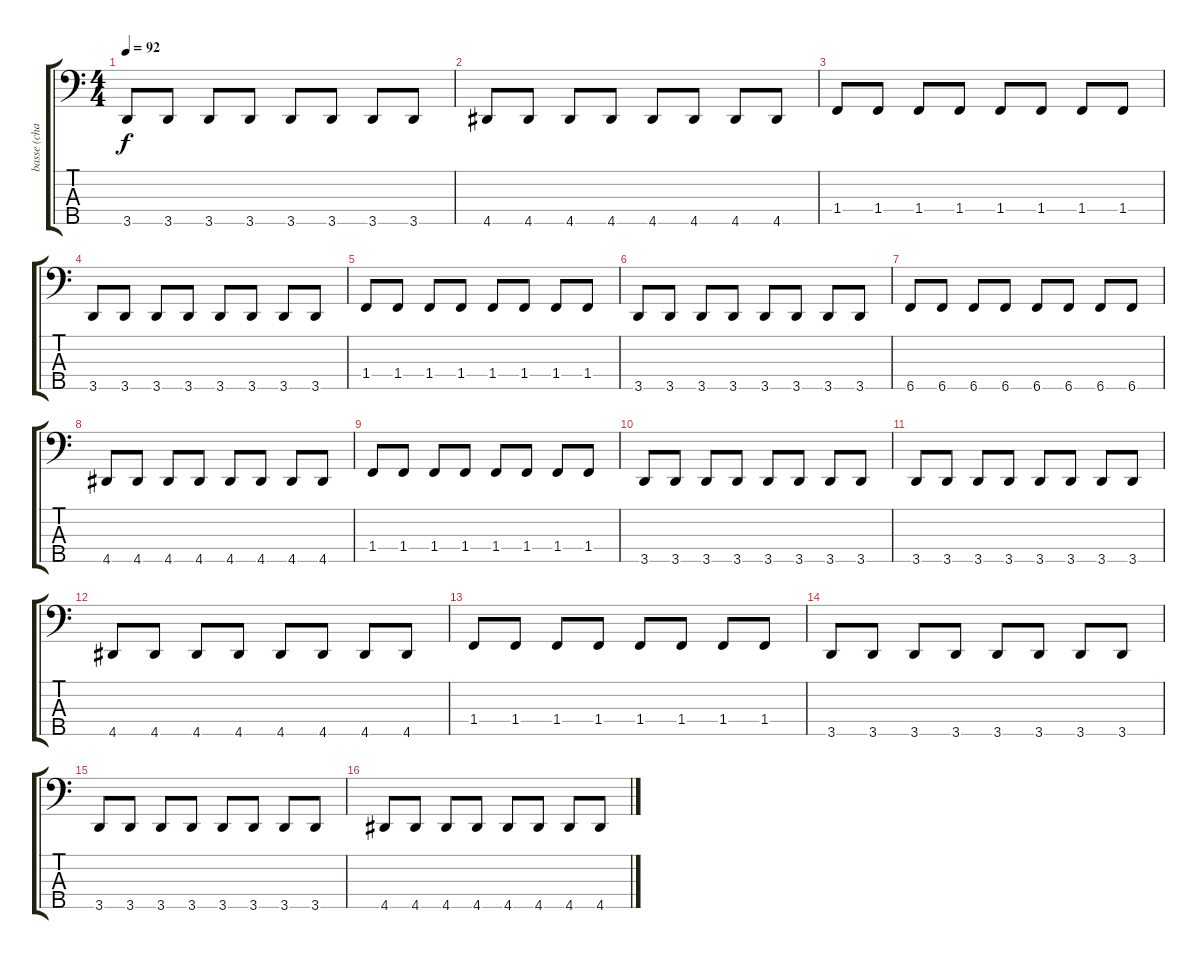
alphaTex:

\track ("basse (charlotte)" "basse (cha") {instrument electricbassfinger}
\staff {score tabs}
\tuning (G2 D2 A1 E1 B0) {hide}
\ts (4 4)
\tempo 92
\clef f4
\ks c
3.5.8{dy f} 3.5.8 3.5.8 3.5.8 3.5.8 3.5.8 3.5.8 3.5.8 |
4.5.8 4.5.8 4.5.8 4.5.8 4.5.8 4.5.8 4.5.8 4.5.8 |
1.4.8 1.4.8 1.4.8 1.4.8 1.4.8 1.4.8 1.4.8 1.4.8 |
3.5.8 3.5.8 3.5.8 3.5.8 3.5.8 3.5.8 3.5.8 3.5.8 |
1.4.8 1.4.8 1.4.8 1.4.8 1.4.8 1.4.8 1.4.8 1.4.8 |
3.5.8 3.5.8 3.5.8 3.5.8 3.5.8 3.5.8 3.5.8 3.5.8 |
6.5.8 6.5.8 6.5.8 6.5.8 6.5.8 6.5.8 6.5.8 6.5.8 |
4.5.8 4.5.8 4.5.8 4.5.8 4.5.8 4.5.8 4.5.8 4.5.8 |
1.4.8 1.4.8 1.4.8 1.4.8 1.4.8 1.4.8 1.4.8 1.4.8 |
3.5.8 3.5.8 3.5.8 3.5.8 3.5.8 3.5.8 3.5.8 3.5.8 |
3.5.8 3.5.8 3.5.8 3.5.8 3.5.8 3.5.8 3.5.8 3.5.8 |
4.5.8 4.5.8 4.5.8 4.5.8 4.5.8 4.5.8 4.5.8 4.5.8 |
1.4.8 1.4.8 1.4.8 1.4.8 1.4.8 1.4.8 1.4.8 1.4.8 |
3.5.8 3.5.8 3.5.8 3.5.8 3.5.8 3.5.8 3.5.8 3.5.8 |
3.5.8 3.5.8 3.5.8 3.5.8 3.5.8 3.5.8 3.5.8 3.5.8 |
4.5.8 4.5.8 4.5.8 4.5.8 4.5.8 4.5.8 4.5.8 4.5.8
